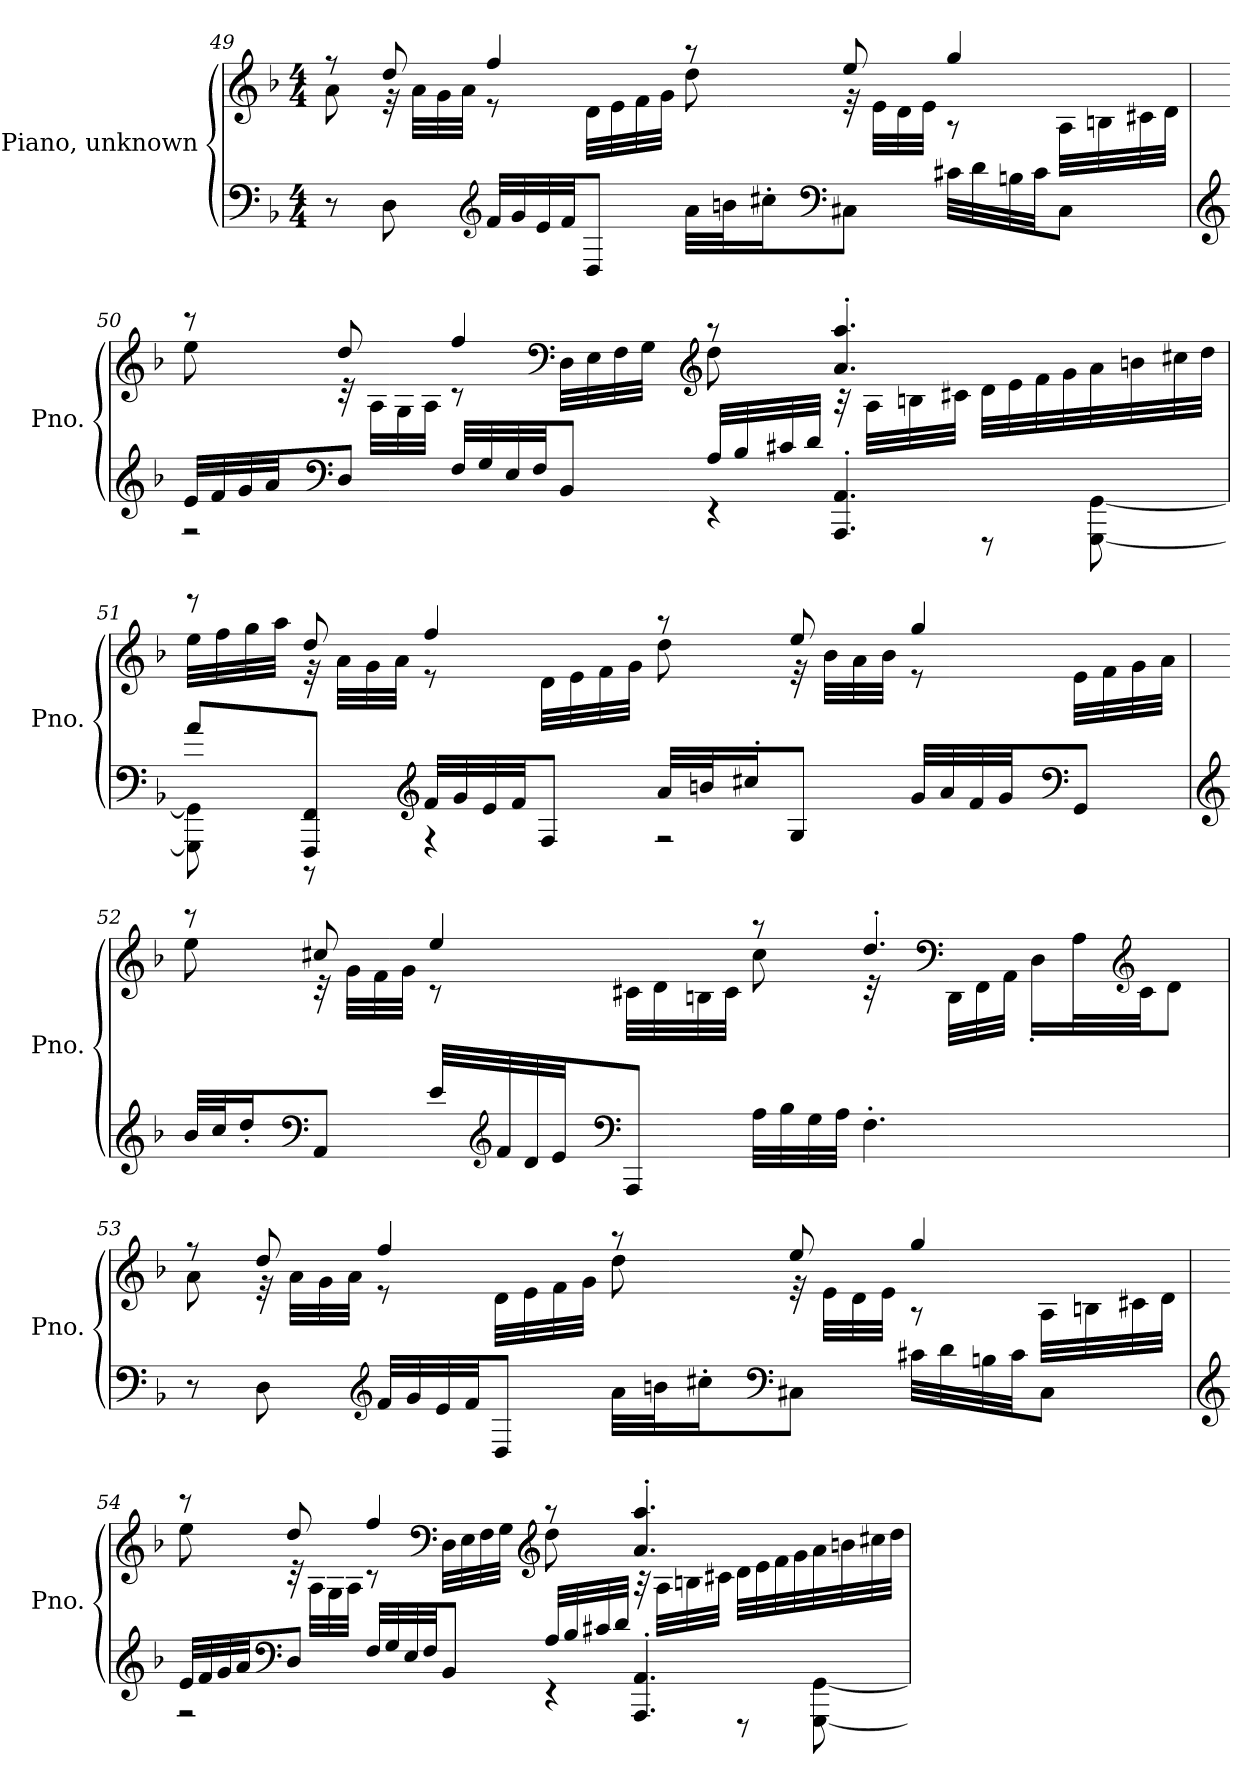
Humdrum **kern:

**kern	**kern
*part1	*part1
*staff2	*staff1
*I"Piano, unknown	*
*I'Pno.	*
!!LO:LB:g=z
*clefF4	*clefG2
*k[b-]	*k[b-]
*M4/4	*M4/4
=49	=49
*	*^
8r	8r	8a\
8D\	8dd/	32r
.	.	32a\LLL
.	.	32g\
.	.	32a\JJJ
*clefG2	*	*
32f/LLL	4ff/	8r
32g/	.	.
32e/	.	.
32f/JJ	.	.
8D/J	.	32d\LLL
.	.	32e\
.	.	32f\
.	.	32g\JJJ
32a\LLL	8r	8dd\
32bn\J	.	.
16cc#X'\J	.	.
*clefF4	*	*
8C#X\J	8ee/	32r
.	.	32e\LLL
.	.	32d\
.	.	32e\JJJ
32c#X\LLL	4gg/	8r
32d\	.	.
32Bn\	.	.
32c#\JJ	.	.
8C#\J	.	32A\LLL
.	.	32Bn\
.	.	32c#X\
.	.	32d\JJJ
!!LO:PB:g=z	!!
=50	=50	=50
*clefG2	*	*
*^	*	*
32e/LLL	2r	8r	8ee\
32f/	.	.	.
32g/	.	.	.
32a/JJ	.	.	.
*clefF4	*	*	*
8D/J	.	8dd/	32r
.	.	.	32A\LLL
.	.	.	32G\
.	.	.	32A\JJJ
32F/LLL	.	4ff/	8r
32G/	.	.	.
32E/	.	.	.
32F/JJ	.	.	.
*	*	*clefF4	*
8BB-/J	.	.	32D\LLL
.	.	.	32E\
.	.	.	32F\
.	.	.	32G\JJJ
*	*	*clefG2	*
32A/LLL	4r	8r	8dd\
32B-/	.	.	.
32c#X/	.	.	.
32d/JJJ	.	.	.
4.AAA/' 4.AA/'	.	4.a/' 4.aa/'	32r
.	.	.	32A\LLL
.	.	.	32Bn\
.	.	.	32c#X\JJJ
.	8r	.	32d\LLL
.	.	.	32e\
.	.	.	32f\
.	.	.	32g\
.	[8GGG\ [8GG\	.	32a\
.	.	.	32bn\
.	.	.	32cc#X\
.	.	.	32dd\JJJ
!!LO:LB:g=z	!!
=51	=51	=51	=51
8a/L	8GGG\] 8GG\]	8r	32ee\LLL
.	.	.	32ff\
.	.	.	32gg\
.	.	.	32aa\JJJ
8FFF/ 8FF/J	8r	8dd/	32r
.	.	.	32a\LLL
.	.	.	32g\
.	.	.	32a\JJJ
*clefG2	*	*	*
32f/LLL	4r	4ff/	8r
32g/	.	.	.
32e/	.	.	.
32f/JJ	.	.	.
8F/J	.	.	32d\LLL
.	.	.	32e\
.	.	.	32f\
.	.	.	32g\JJJ
32a/LLL	2r	8r	8dd\
32bn/J	.	.	.
16cc#X'/J	.	.	.
8G/J	.	8ee/	32r
.	.	.	32b-\LLL
.	.	.	32a\
.	.	.	32b-\JJJ
32g/LLL	.	4gg/	8r
32a/	.	.	.
32f/	.	.	.
32g/JJ	.	.	.
*clefF4	*	*	*
8GG/J	.	.	32e\LLL
.	.	.	32f\
.	.	.	32g\
.	.	.	32a\JJJ
*v	*v	*	*
!!LO:LB:g=z	!!
=52	=52	=52
*clefG2	*	*
32b-/LLL	8r	8ee\
32cc/J	.	.
16dd'/J	.	.
*clefF4	*	*
8AA/J	8cc#X/	32r
.	.	32g\LLL
.	.	32f\
.	.	32g\JJJ
32e/LLL	4ee/	8r
*clefG2	*	*
32f/	.	.
32d/	.	.
32e/JJ	.	.
*clefF4	*	*
8AAA/J	.	32c#X\LLL
.	.	32d\
.	.	32Bn\
.	.	32c#\JJJ
32A\LLL	8r	8cc#\
32B-\	.	.
32G\	.	.
32A\JJJ	.	.
4.F'\	4.dd'/	32r
*	*clefF4	*
.	.	32DD\LLL
.	.	32FF\
.	.	32AA\JJJ
.	.	16D'\LL
.	.	32A\L
*	*clefG2	*
.	.	32c#\JJ
.	.	8d\J
!!LO:LB:g=z	!!
=53	=53	=53
8r	8r	8a\
8D\	8dd/	32r
.	.	32a\LLL
.	.	32g\
.	.	32a\JJJ
*clefG2	*	*
32f/LLL	4ff/	8r
32g/	.	.
32e/	.	.
32f/JJ	.	.
8D/J	.	32d\LLL
.	.	32e\
.	.	32f\
.	.	32g\JJJ
32a\LLL	8r	8dd\
32bn\J	.	.
16cc#X'\J	.	.
*clefF4	*	*
8C#X\J	8ee/	32r
.	.	32e\LLL
.	.	32d\
.	.	32e\JJJ
32c#X\LLL	4gg/	8r
32d\	.	.
32Bn\	.	.
32c#\JJ	.	.
8C#\J	.	32A\LLL
.	.	32Bn\
.	.	32c#X\
.	.	32d\JJJ
!!LO:LB:g=z	!!
=54	=54	=54
*clefG2	*	*
*^	*	*
32e/LLL	2r	8r	8ee\
32f/	.	.	.
32g/	.	.	.
32a/JJ	.	.	.
*clefF4	*	*	*
8D/J	.	8dd/	32r
.	.	.	32A\LLL
.	.	.	32G\
.	.	.	32A\JJJ
32F/LLL	.	4ff/	8r
32G/	.	.	.
32E/	.	.	.
32F/JJ	.	.	.
*	*	*clefF4	*
8BB-/J	.	.	32D\LLL
.	.	.	32E\
.	.	.	32F\
.	.	.	32G\JJJ
*	*	*clefG2	*
32A/LLL	4r	8r	8dd\
32B-/	.	.	.
32c#X/	.	.	.
32d/JJJ	.	.	.
4.AAA/' 4.AA/'	.	4.a/' 4.aa/'	32r
.	.	.	32A\LLL
.	.	.	32Bn\
.	.	.	32c#X\JJJ
.	8r	.	32d\LLL
.	.	.	32e\
.	.	.	32f\
.	.	.	32g\
.	[8GGG\ [8GG\	.	32a\
.	.	.	32bn\
.	.	.	32cc#X\
.	.	.	32dd\JJJ
*v	*v	*	*
*	*v	*v
=	=
*-	*-
